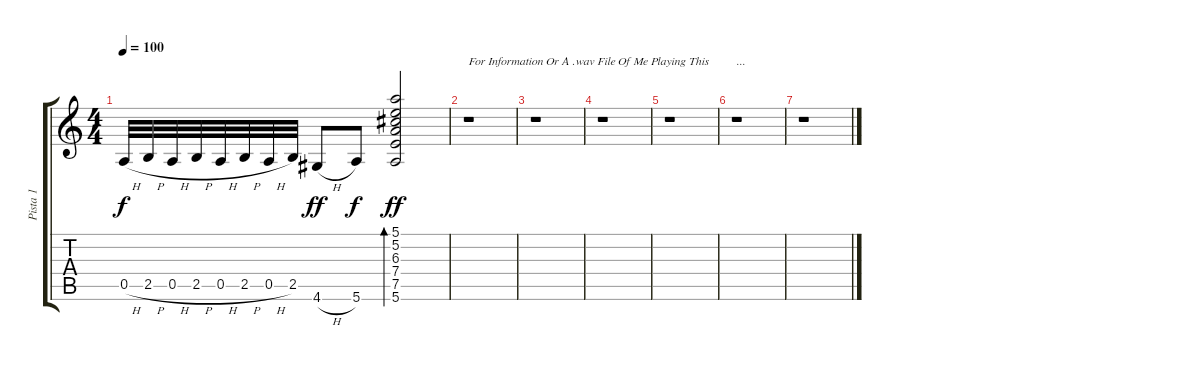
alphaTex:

\track ("Pista 1" "Pista 1") {instrument acousticguitarsteel}
\staff {score tabs}
\tuning (E4 B3 G3 D3 A2 E2) {hide}
\ts (4 4)
\tempo 100
\clef g2
\ks c
0.5{h}.32{dy f} 2.5{h}.32 0.5{h}.32 2.5{h}.32 0.5{h}.32 2.5{h}.32 0.5{h}.32 2.5.32 4.6{h}.8{dy ff} 5.6.8{dy f} (5.1 5.2 6.3 7.4 7.5 5.6).2{bd 120 dy ff} |
r.1{txt "For Information Or A .wav File Of Me Playing This"} |
r.1 |
r.1 |
r.1 |
r.1{txt "..."} |
r.1
